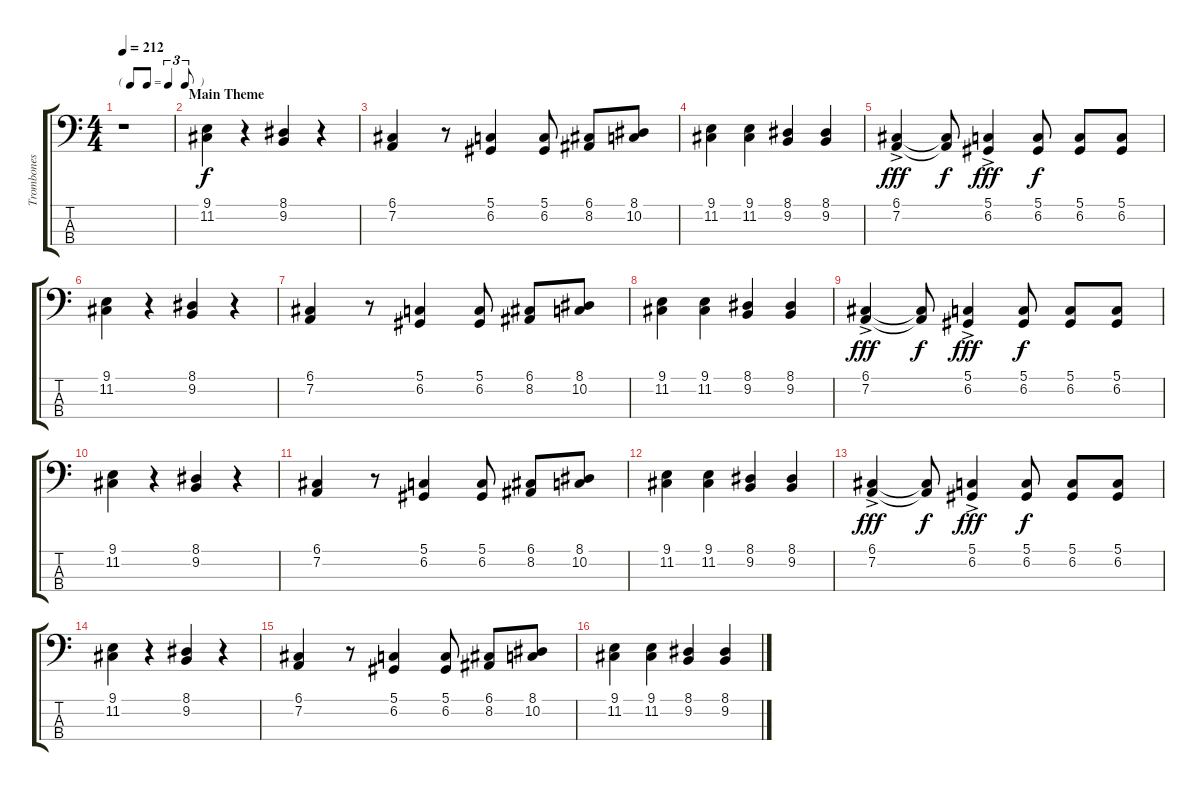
\track ("Trombones" "Trombones") {instrument trombone}
\staff {score tabs}
\tuning (G2 D2 A1 E1) {hide}
\ts (4 4)
\tf triplet8th
\tempo 212
\clef f4
\ks c
r.1{dy f instrument trombone} |
\section ("" "Main Theme")
(9.1 11.2).4 r.4 (8.1 9.2).4 r.4 |
(6.1 7.2).4 r.8 (5.1 6.2).4 (5.1 6.2).8 (6.1 8.2).8 (8.1 10.2).8 |
(9.1 11.2).4 (9.1 11.2).4 (8.1 9.2).4 (8.1 9.2).4 |
(6.1{ac} 7.2).4{dy fff} (6.1{t} 7.2{t}).8{dy f} (5.1{ac} 6.2).4{dy fff} (5.1 6.2).8{dy f} (5.1 6.2).8 (5.1 6.2).8 |
(9.1 11.2).4 r.4 (8.1 9.2).4 r.4 |
(6.1 7.2).4 r.8 (5.1 6.2).4 (5.1 6.2).8 (6.1 8.2).8 (8.1 10.2).8 |
(9.1 11.2).4 (9.1 11.2).4 (8.1 9.2).4 (8.1 9.2).4 |
(6.1{ac} 7.2).4{dy fff} (6.1{t} 7.2{t}).8{dy f} (5.1{ac} 6.2).4{dy fff} (5.1 6.2).8{dy f} (5.1 6.2).8 (5.1 6.2).8 |
(9.1 11.2).4 r.4 (8.1 9.2).4 r.4 |
(6.1 7.2).4 r.8 (5.1 6.2).4 (5.1 6.2).8 (6.1 8.2).8 (8.1 10.2).8 |
(9.1 11.2).4 (9.1 11.2).4 (8.1 9.2).4 (8.1 9.2).4 |
(6.1{ac} 7.2).4{dy fff} (6.1{t} 7.2{t}).8{dy f} (5.1{ac} 6.2).4{dy fff} (5.1 6.2).8{dy f} (5.1 6.2).8 (5.1 6.2).8 |
(9.1 11.2).4 r.4 (8.1 9.2).4 r.4 |
(6.1 7.2).4 r.8 (5.1 6.2).4 (5.1 6.2).8 (6.1 8.2).8 (8.1 10.2).8 |
(9.1 11.2).4 (9.1 11.2).4 (8.1 9.2).4 (8.1 9.2).4
